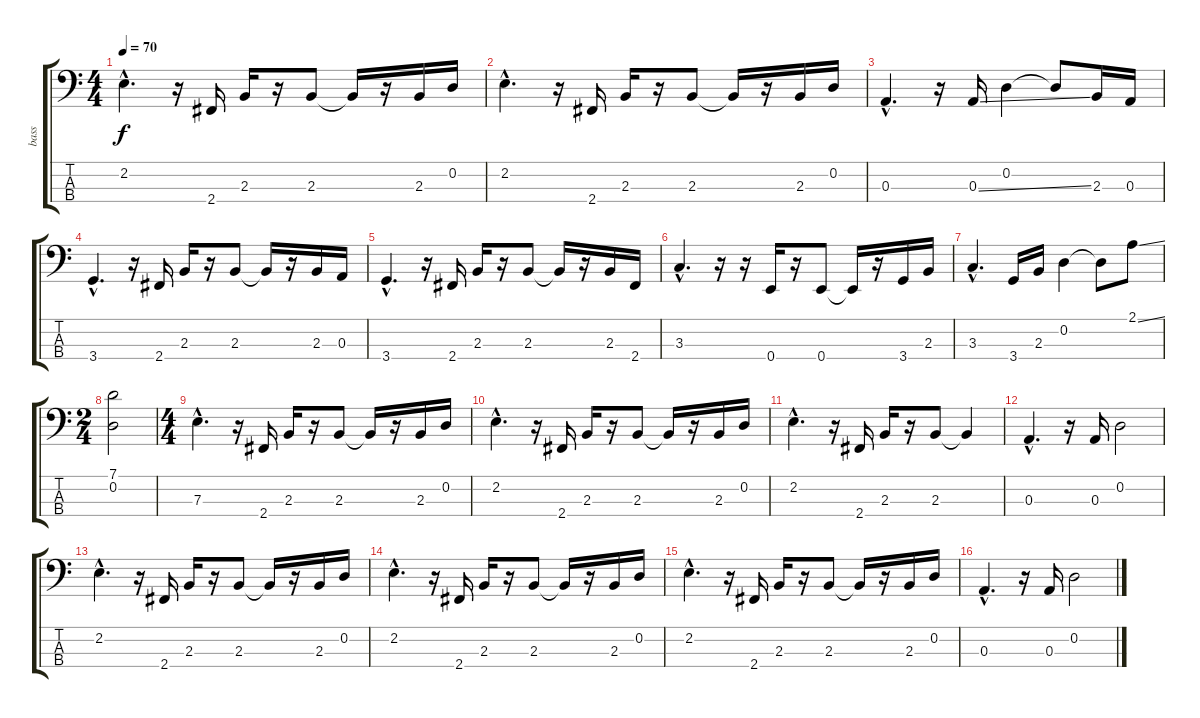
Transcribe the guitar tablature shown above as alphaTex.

\track ("bass" "bass") {instrument electricbassfinger}
\staff {score tabs}
\tuning (G2 D2 A1 E1) {hide}
\ts (4 4)
\tempo 70
\clef f4
\ks c
2.2{hac}.4{d dy f} r.16 2.4.16 2.3.16 r.16 2.3.8 2.3{t}.16 r.16 2.3.16 0.2.16 |
2.2{hac}.4{d} r.16 2.4.16 2.3.16 r.16 2.3.8 2.3{t}.16 r.16 2.3.16 0.2.16 |
0.3{hac}.4{d} r.16 0.3{ss}.16 0.2.4 0.2{t}.8 2.3.16 0.3.16 |
3.4{hac}.4{d} r.16 2.4.16 2.3.16 r.16 2.3.8 2.3{t}.16 r.16 2.3.16 0.3.16 |
3.4{hac}.4{d} r.16 2.4.16 2.3.16 r.16 2.3.8 2.3{t}.16 r.16 2.3.16 2.4.16 |
3.3{hac}.4{d} r.16 r.16 0.4.16 r.16 0.4.8 0.4{t}.16 r.16 3.4.16 2.3.16 |
3.3{hac}.4{d} 3.4.16 2.3.16 0.2.4 0.2{t}.8 2.1{ss}.8 |
\ts (2 4)
(7.1 0.2).2 |
\ts (4 4)
7.3{hac}.4{d} r.16 2.4.16 2.3.16 r.16 2.3.8 2.3{t}.16 r.16 2.3.16 0.2.16 |
2.2{hac}.4{d} r.16 2.4.16 2.3.16 r.16 2.3.8 2.3{t}.16 r.16 2.3.16 0.2.16 |
2.2{hac}.4{d} r.16 2.4.16 2.3.16 r.16 2.3.8 2.3{t}.4 |
0.3{hac}.4{d} r.16 0.3.16 0.2.2 |
2.2{hac}.4{d} r.16 2.4.16 2.3.16 r.16 2.3.8 2.3{t}.16 r.16 2.3.16 0.2.16 |
2.2{hac}.4{d} r.16 2.4.16 2.3.16 r.16 2.3.8 2.3{t}.16 r.16 2.3.16 0.2.16 |
2.2{hac}.4{d} r.16 2.4.16 2.3.16 r.16 2.3.8 2.3{t}.16 r.16 2.3.16 0.2.16 |
0.3{hac}.4{d} r.16 0.3.16 0.2.2
